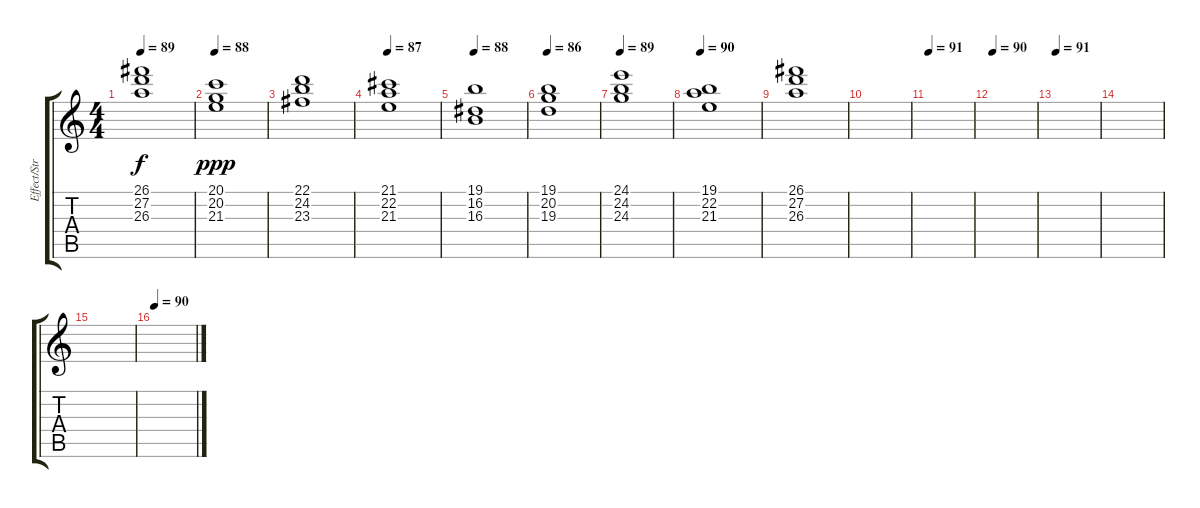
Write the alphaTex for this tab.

\track ("Effect/Strings" "Effect/Str") {instrument fx1rain}
\staff {score tabs}
\tuning (E4 B3 G3 D3 A2 E2) {hide}
\ts (4 4)
\tempo 89
\clef g2
\ks c
(26.1{t} 27.2{t} 26.3{t}).1{dy f} |
\tempo 88
(20.1 20.2 21.3).1{dy ppp} |
(22.1 24.2 23.3).1 |
\tempo 87
(21.1 22.2 21.3).1 |
\tempo 88
(19.1 16.2 16.3).1 |
\tempo 86
(19.1 20.2 19.3).1 |
\tempo 89
(24.1 24.2 24.3).1 |
\tempo 90
(19.1 22.2 21.3).1 |
(26.1 27.2 26.3).1 |
|
\tempo 91
|
\tempo 90
|
\tempo 91
|
|
|
\tempo 90
